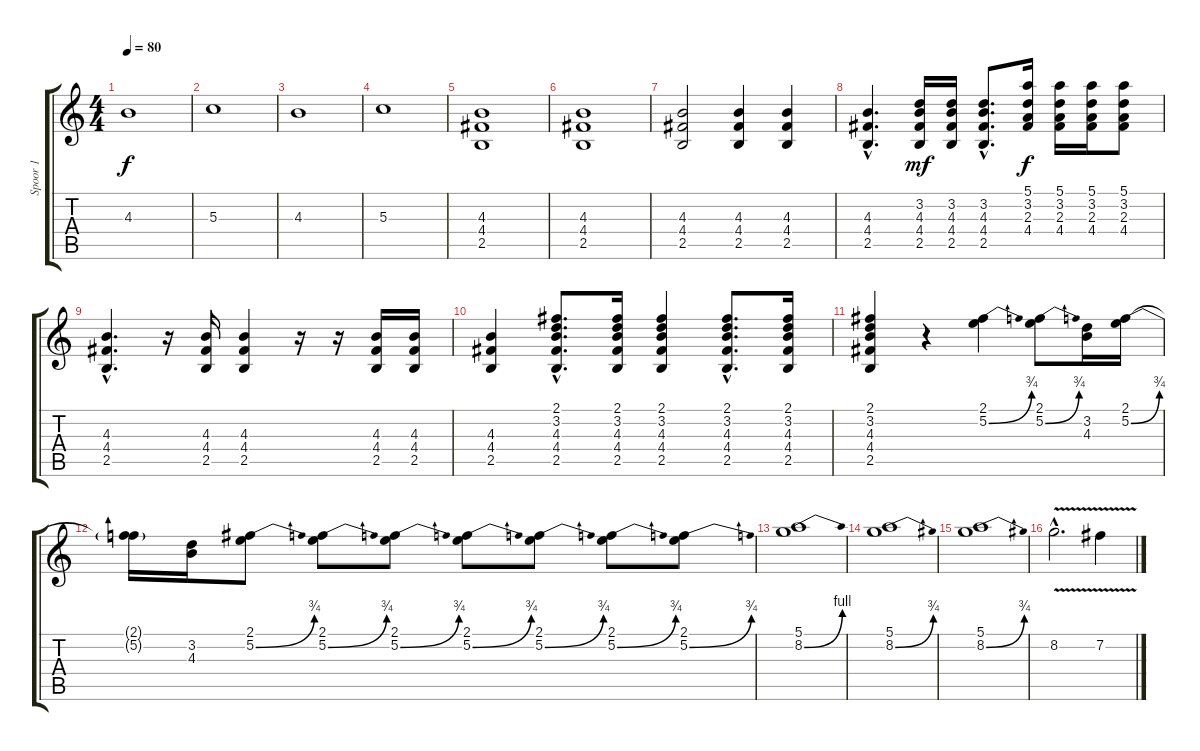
\track ("Spoor 1" "Spoor 1") {instrument overdrivenguitar}
\staff {score tabs}
\tuning (E4 B3 G3 D3 A2 E2) {hide}
\ts (4 4)
\tempo 80
\clef g2
\ks c
4.3.1{dy f} |
5.3.1 |
4.3.1 |
5.3.1 |
(4.3 4.4 2.5).1 |
(4.3 4.4 2.5).1 |
(4.3 4.4 2.5).2 (4.3 4.4 2.5).4 (4.3 4.4 2.5).4 |
(4.3{hac} 4.4{hac} 2.5{hac}).4{d} (3.2 4.3 4.4 2.5).16{dy mf} (3.2 4.3 4.4 2.5).16 (3.2{hac} 4.3{hac} 4.4{hac} 2.5{hac}).8{d} (5.1 3.2 2.3 4.4).16{dy f} (5.1 3.2 2.3 4.4).16 (5.1 3.2 2.3 4.4).16 (5.1 3.2 2.3 4.4).8 |
(4.3{hac} 4.4{hac} 2.5{hac}).4{d} r.16 (4.3 4.4 2.5).16 (4.3 4.4 2.5).4 r.16 r.16 (4.3 4.4 2.5).16 (4.3 4.4 2.5).16 |
(4.3 4.4 2.5).4 (2.1{hac} 3.2{hac} 4.3{hac} 4.4{hac} 2.5{hac}).8{d} (2.1 3.2 4.3 4.4 2.5).16 (2.1 3.2 4.3 4.4 2.5).4 (2.1{hac} 3.2{hac} 4.3{hac} 4.4{hac} 2.5{hac}).8{d} (2.1 3.2 4.3 4.4 2.5).16 |
(2.1 3.2 4.3 4.4 2.5).4 r.4 (2.1 5.2{be (bend 0 0 60 3)}).4 (2.1 5.2{be (bend 0 0 60 3)}).8 (3.2 4.3).16 (2.1 5.2{be (bend 0 0 60 3)}).16 |
(2.1{t} 5.2{t}).16 (3.2 4.3).16 (2.1 5.2{be (bend 0 0 60 3)}).8 (2.1 5.2{be (bend 0 0 60 3)}).8 (2.1 5.2{be (bend 0 0 60 3)}).8 (2.1 5.2{be (bend 0 0 60 3)}).8 (2.1 5.2{be (bend 0 0 60 3)}).8 (2.1 5.2{be (bend 0 0 60 3)}).8 (2.1 5.2{be (bend 0 0 60 3)}).8 |
(5.1 8.2{be (bend 0 0 60 4)}).1 |
(5.1 8.2{be (bend 0 0 60 3)}).1 |
(5.1 8.2{be (bend 0 0 60 3)}).1 |
8.2{v hac}.2{d} 7.2{v}.4
